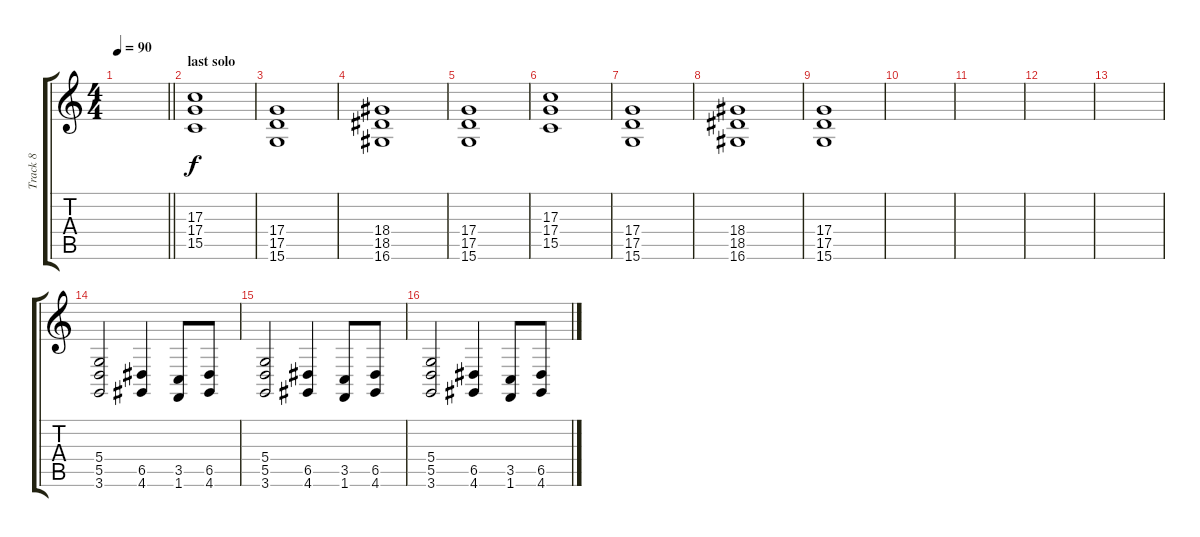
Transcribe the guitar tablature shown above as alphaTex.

\track ("Track 8" "Track 8") {instrument pad2warm}
\staff {score tabs}
\tuning (E4 B3 G3 D3 A2 E2) {hide}
\ts (4 4)
\tempo 90
\clef g2
\barLineRight lightlight
\ks c
|
\section ("" "last solo")
(17.3 17.4 15.5).1 |
(17.4 17.5 15.6).1 |
(18.4 18.5 16.6).1 |
(17.4 17.5 15.6).1 |
(17.3 17.4 15.5).1 |
(17.4 17.5 15.6).1 |
(18.4 18.5 16.6).1 |
(17.4 17.5 15.6).1 |
|
|
|
|
(5.4 5.5 3.6).2 (6.5 4.6).4 (3.5 1.6).8 (6.5 4.6).8 |
(5.4 5.5 3.6).2 (6.5 4.6).4 (3.5 1.6).8 (6.5 4.6).8 |
(5.4 5.5 3.6).2 (6.5 4.6).4 (3.5 1.6).8 (6.5 4.6).8
